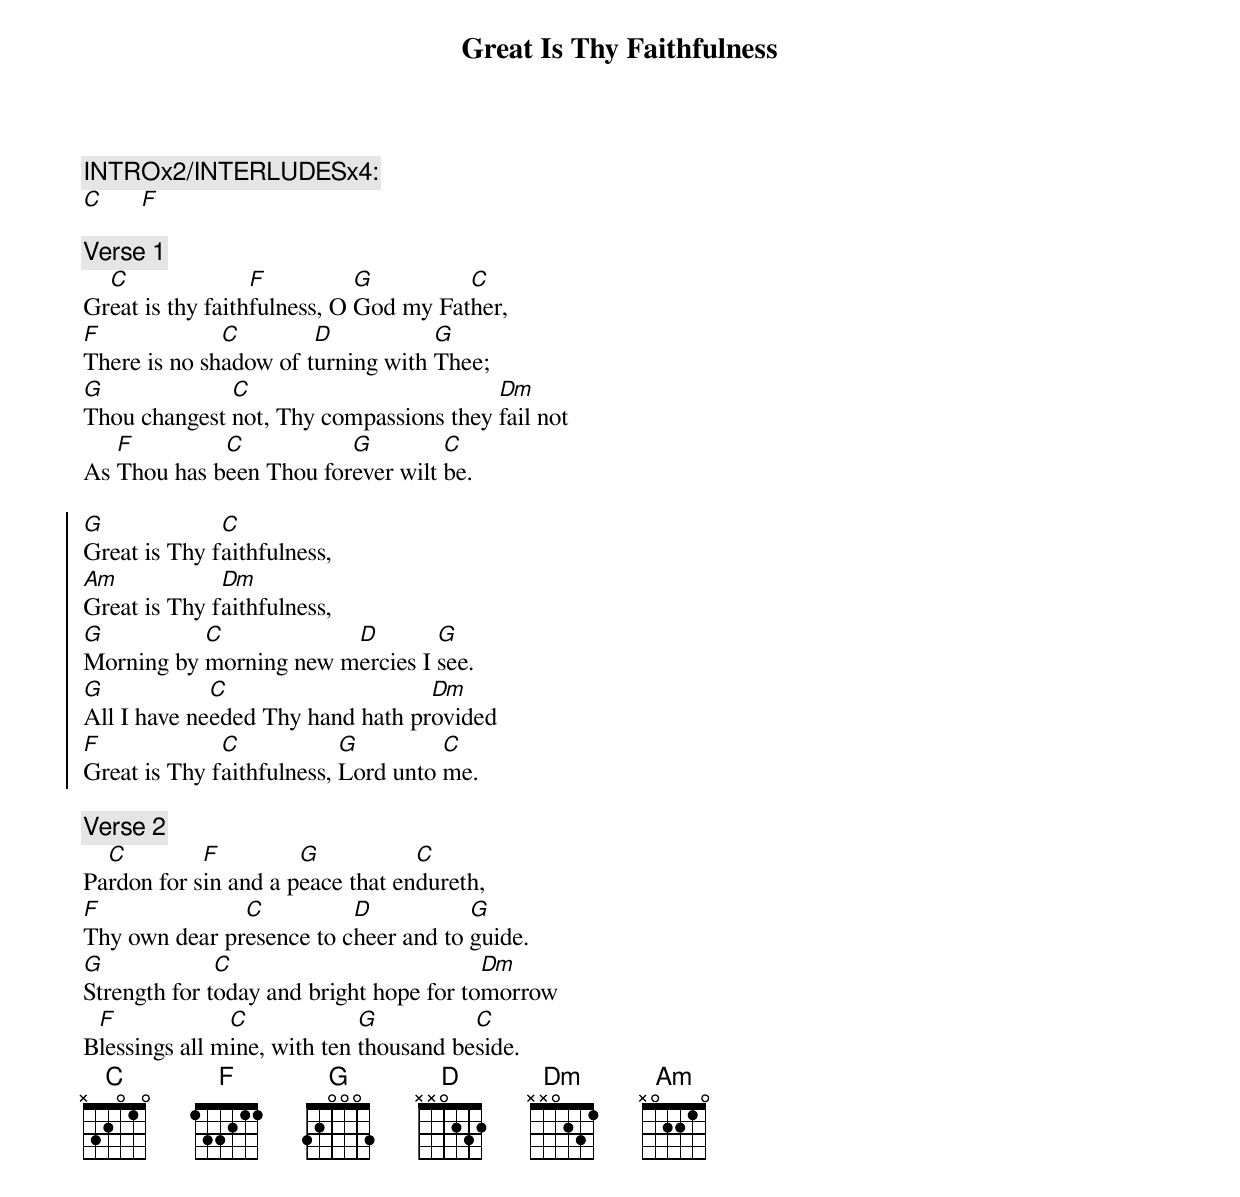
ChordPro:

{title:Great Is Thy Faithfulness}
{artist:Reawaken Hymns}
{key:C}

{comment:INTROx2/INTERLUDESx4:}
[C]      [F]

{comment:Verse 1}
Gr[C]eat is thy faith[F]fulness, O [G]God my Fat[C]her,
[F]There is no sh[C]adow of t[D]urning with [G]Thee;
[G]Thou changest [C]not, Thy compassions they [Dm]fail not
As [F]Thou has b[C]een Thou for[G]ever wilt [C]be.

{start_of_chorus}
[G]Great is Thy f[C]aithfulness,
[Am]Great is Thy f[Dm]aithfulness,
[G]Morning by [C]morning new m[D]ercies I [G]see.
[G]All I have ne[C]eded Thy hand hath pr[Dm]ovided
[F]Great is Thy f[C]aithfulness, [G]Lord unto [C]me.
{end_of_chorus}

{comment:Verse 2}
Pa[C]rdon for s[F]in and a p[G]eace that en[C]dureth,
[F]Thy own dear pr[C]esence to c[D]heer and to [G]guide.
[G]Strength for t[C]oday and bright hope for to[Dm]morrow
B[F]lessings all m[C]ine, with ten [G]thousand be[C]side.
